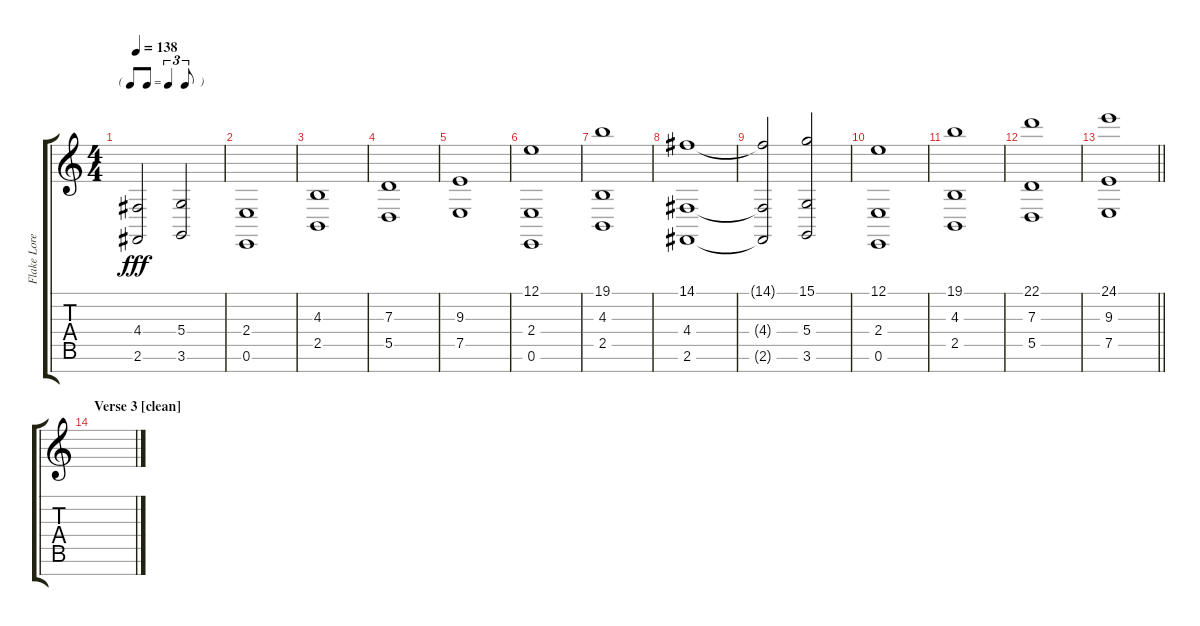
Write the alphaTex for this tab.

\track ("Flake Lorenz [extra keyboard]" "Flake Lore") {instrument sopranosax}
\staff {score tabs}
\tuning (E4 B3 G3 D3 A2 E2 B1) {hide}
\ts (4 4)
\tf triplet8th
\tempo 138
\clef g2
\ks c
(4.4{t} 2.6{t}).2{dy fff} (5.4 3.6).2 |
(2.4 0.6).1 |
(4.3 2.5).1 |
(7.3 5.5).1 |
(9.3 7.5).1 |
(12.1 2.4 0.6).1 |
(19.1 4.3 2.5).1 |
(14.1 4.4 2.6).1 |
(14.1{t} 4.4{t} 2.6{t}).2 (15.1 5.4 3.6).2 |
(12.1 2.4 0.6).1 |
(19.1 4.3 2.5).1 |
(22.1 7.3 5.5).1 |
\barLineRight lightlight
(24.1 9.3 7.5).1 |
\section ("" "Verse 3 [clean]")
